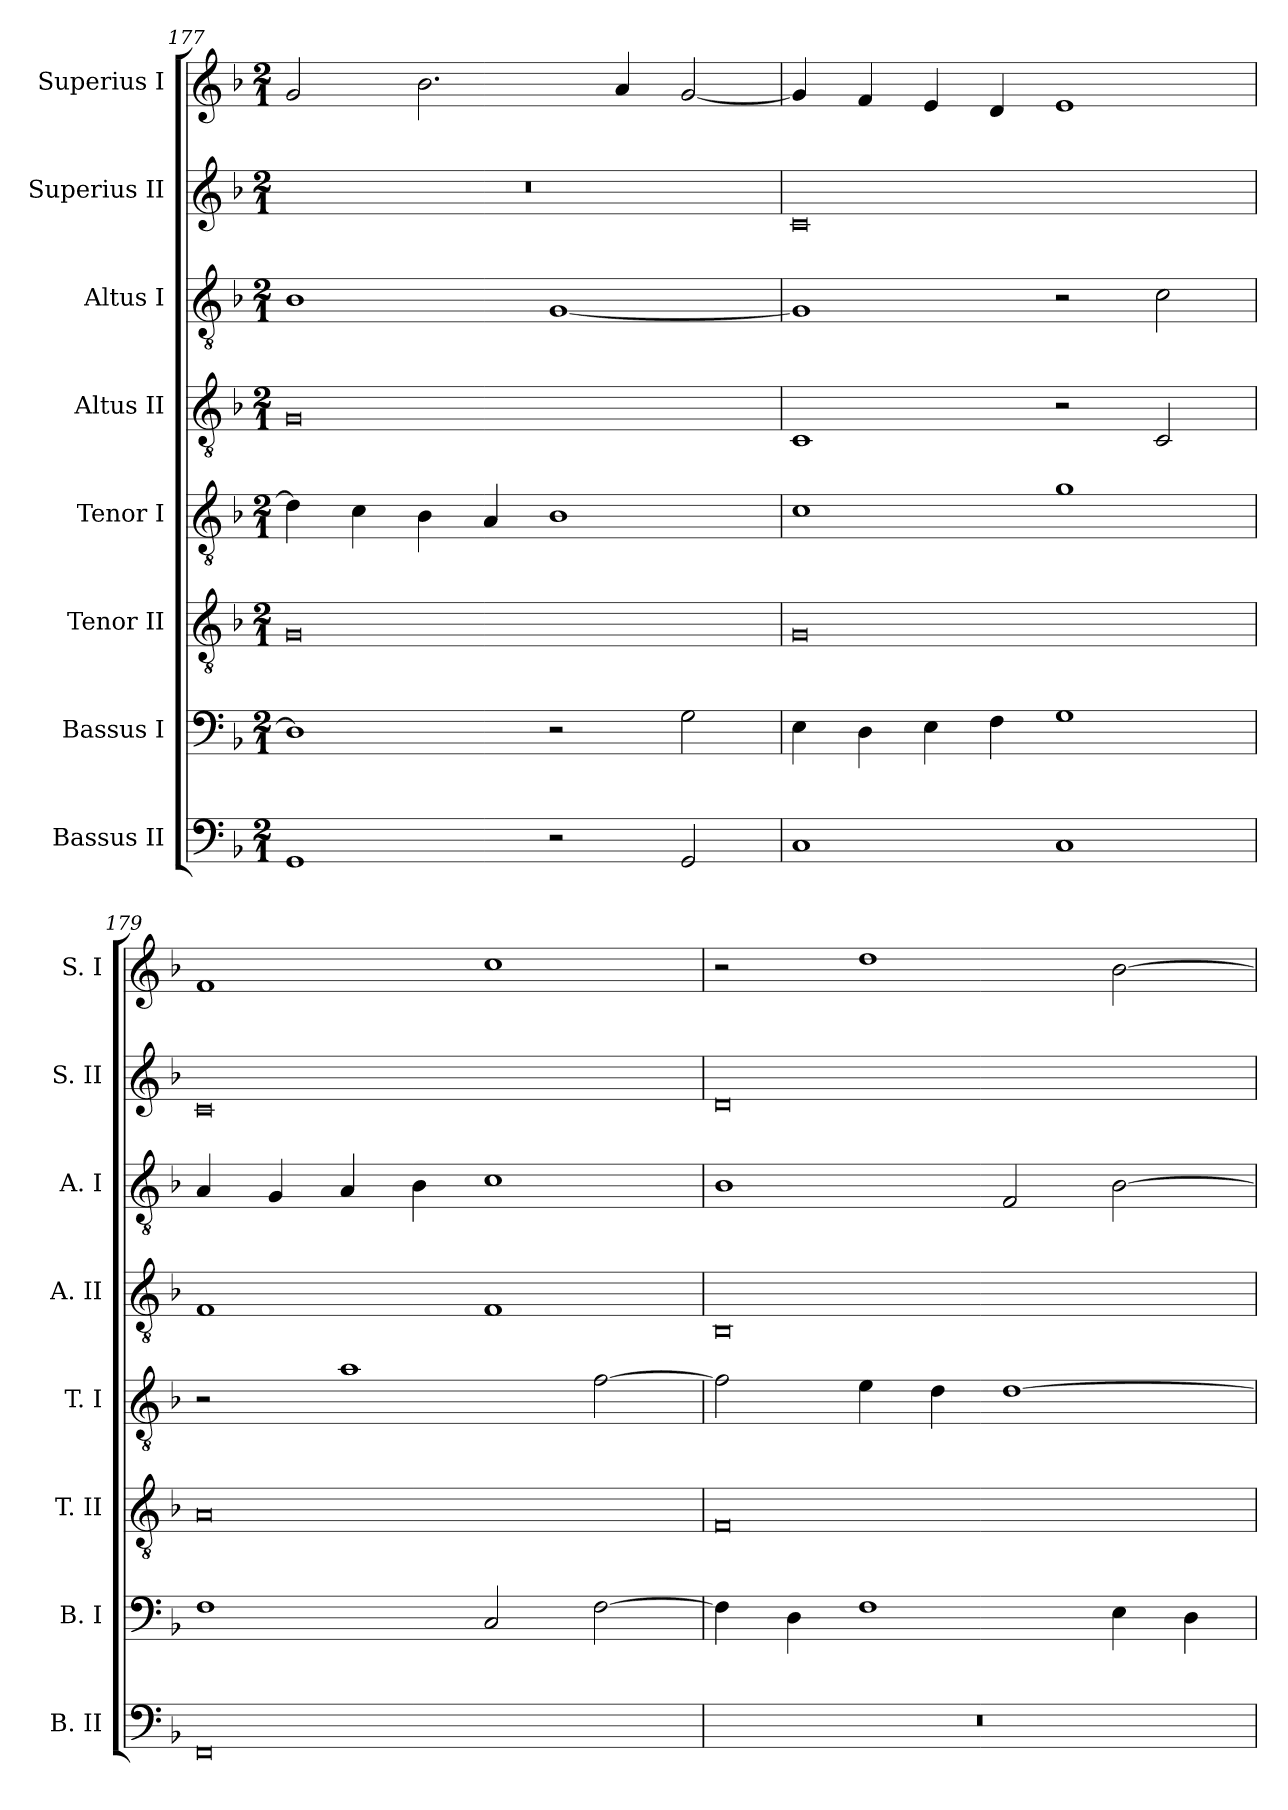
**kern	**kern	**kern	**kern	**kern	**kern	**kern	**kern
*part8	*part7	*part6	*part5	*part4	*part3	*part2	*part1
*staff8	*staff7	*staff6	*staff5	*staff4	*staff3	*staff2	*staff1
*I"Bassus II	*I"Bassus I	*I"Tenor II	*I"Tenor I	*I"Altus II	*I"Altus I	*I"Superius II	*I"Superius I
*I'B. II	*I'B. I	*I'T. II	*I'T. I	*I'A. II	*I'A. I	*I'S. II	*I'S. I
*clefF4	*clefF4	*clefGv2	*clefGv2	*clefGv2	*clefGv2	*clefG2	*clefG2
*k[b-]	*k[b-]	*k[b-]	*k[b-]	*k[b-]	*k[b-]	*k[b-]	*k[b-]
*F:	*F:	*F:	*F:	*F:	*F:	*F:	*F:
*M2/1	*M2/1	*M2/1	*M2/1	*M2/1	*M2/1	*M2/1	*M2/1
=177	=177	=177	=177	=177	=177	=177	=177
1GG	1D]	0G	4d]	0G	1B-	0r	2g
.	.	.	4c	.	.	.	.
.	.	.	4B-	.	.	.	2.b-
.	.	.	4A	.	.	.	.
2r	2r	.	1B-	.	[1G	.	.
.	.	.	.	.	.	.	4a
2GG	2G	.	.	.	.	.	[2g
=178	=178	=178	=178	=178	=178	=178	=178
1C	4E	0G	1c	1C	1G]	0c	4g]
.	4D	.	.	.	.	.	4f
.	4E	.	.	.	.	.	4e
.	4F	.	.	.	.	.	4d
1C	1G	.	1g	2r	2r	.	1e
.	.	.	.	2C	2c	.	.
=179	=179	=179	=179	=179	=179	=179	=179
0FF	1F	0A	2r	1F	4A	0c	1f
.	.	.	.	.	4G	.	.
.	.	.	1a	.	4A	.	.
.	.	.	.	.	4B-	.	.
.	2C	.	.	1F	1c	.	1cc
.	[2F	.	[2f	.	.	.	.
=180	=180	=180	=180	=180	=180	=180	=180
0r	4F]	0F	2f]	0BB-	1B-	0d	2r
.	4D	.	.	.	.	.	.
.	1F	.	4e	.	.	.	1dd
.	.	.	4d	.	.	.	.
.	.	.	[1d	.	2F	.	.
.	4E	.	.	.	[2B-	.	[2b-
.	4D	.	.	.	.	.	.
=	=	=	=	=	=	=	=
*-	*-	*-	*-	*-	*-	*-	*-
